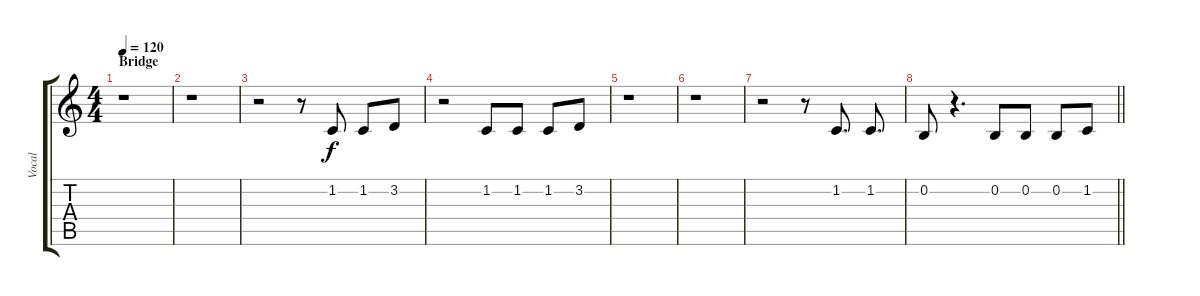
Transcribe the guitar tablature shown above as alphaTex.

\track ("Vocal" "Vocal") {instrument lead6voice}
\staff {score tabs}
\tuning (E4 B3 G3 D3 A2 E2) {hide}
\ts (4 4)
\section ("" "Bridge")
\tempo 120
\clef g2
\ks c
r.1{dy f} |
r.1 |
r.2 r.8 1.2.8 1.2.8 3.2.8 |
r.2 1.2.8 1.2.8 1.2.8 3.2.8 |
r.1 |
r.1 |
r.2 r.8 1.2.8{d} 1.2.8{d} |
\barLineRight lightlight
0.2.8 r.4{d} 0.2.8 0.2.8 0.2.8 1.2.8
